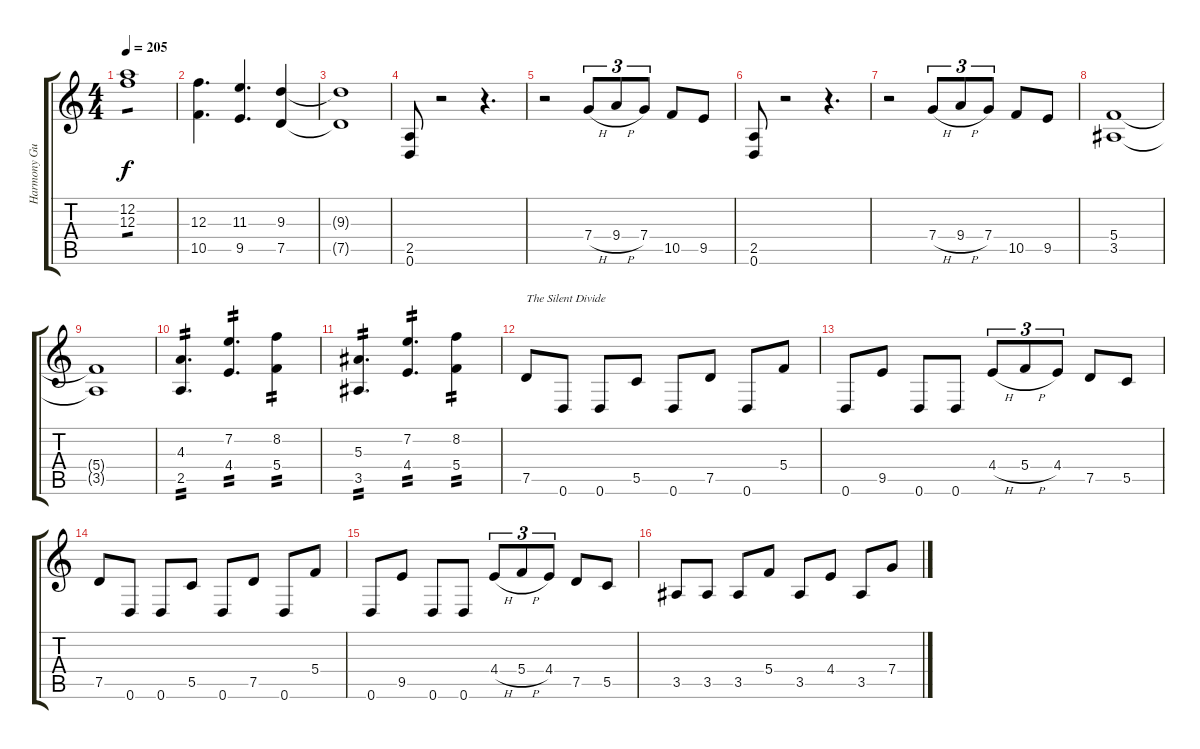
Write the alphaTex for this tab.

\track ("Harmony Guitar" "Harmony Gu") {instrument distortionguitar}
\staff {score tabs}
\tuning (D4 A3 F3 C3 G2 D2) {hide}
\ts (4 4)
\tempo 205
\clef g2
\ks c
(12.2{t} 12.3{t}).1{tp 1 dy f} |
(12.3 10.5).4{d} (11.3 9.5).4{d} (9.3 7.5).4 |
(9.3{t} 7.5{t}).1 |
(2.5 0.6).8 r.2 r.4{d} |
r.2 7.4{h}.8{tu (3 2)} 9.4{h}.8{tu (3 2)} 7.4.8{tu (3 2)} 10.5.8 9.5.8 |
(2.5 0.6).8 r.2 r.4{d} |
r.2 7.4{h}.8{tu (3 2)} 9.4{h}.8{tu (3 2)} 7.4.8{tu (3 2)} 10.5.8 9.5.8 |
(5.4 3.5).1 |
(5.4{t} 3.5{t}).1 |
(4.3 2.5).4{d tp 2} (7.2 4.4).4{d tp 2} (8.2 5.4).4{tp 2} |
(5.3 3.5).4{d tp 2} (7.2 4.4).4{d tp 2} (8.2 5.4).4{tp 2} |
7.5.8{txt "The Silent Divide"} 0.6.8 0.6.8 5.5.8 0.6.8 7.5.8 0.6.8 5.4.8 |
0.6.8 9.5.8 0.6.8 0.6.8 4.4{h}.8{tu (3 2)} 5.4{h}.8{tu (3 2)} 4.4.8{tu (3 2)} 7.5.8 5.5.8 |
7.5.8 0.6.8 0.6.8 5.5.8 0.6.8 7.5.8 0.6.8 5.4.8 |
0.6.8 9.5.8 0.6.8 0.6.8 4.4{h}.8{tu (3 2)} 5.4{h}.8{tu (3 2)} 4.4.8{tu (3 2)} 7.5.8 5.5.8 |
3.5.8 3.5.8 3.5.8 5.4.8 3.5.8 4.4.8 3.5.8 7.4.8
